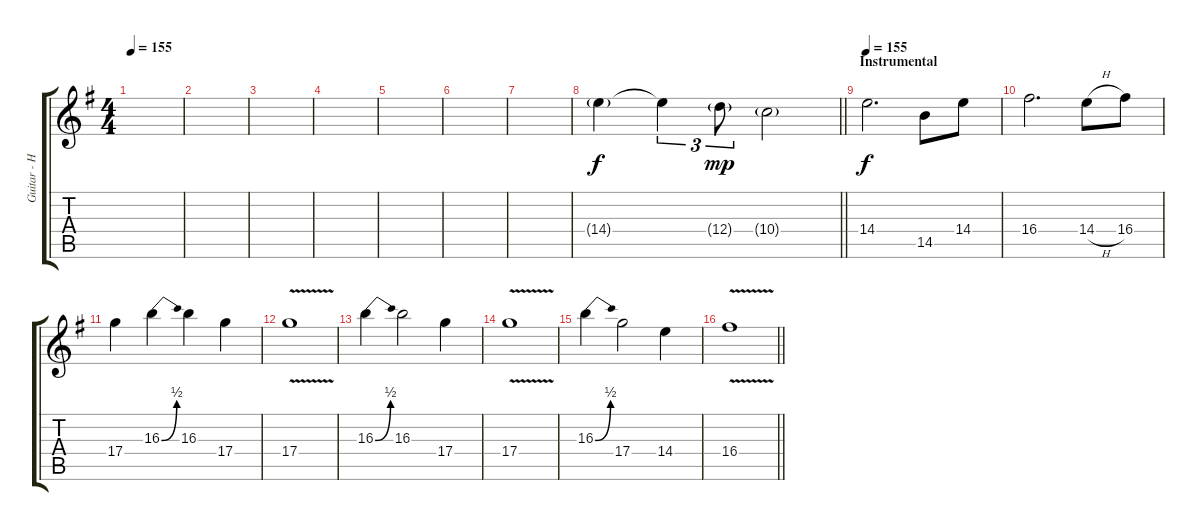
\track ("Guitar - Harmonies" "Guitar - H") {instrument overdrivenguitar}
\staff {score tabs}
\tuning (E4 B3 G3 D3 A2 E2) {hide}
\ts (4 4)
\tempo 155
\clef g2
\ks eminor
|
|
|
|
|
|
|
\barLineRight lightlight
14.4{g}.4 14.4{t}.4{tu (3 2) dy f} 12.4{g}.8{tu (3 2) dy mp} 10.4{g}.2 |
\section ("" "Instrumental")
\tempo 155
14.4.2{d dy f} 14.5.8 14.4.8 |
16.4.2{d} 14.4{h}.8 16.4.8 |
17.4.4 16.3{be (bend 0 0 60 2)}.4 16.3.4 17.4.4 |
17.4{v}.1 |
16.3{be (bend 0 0 60 2)}.4 16.3.2 17.4.4 |
17.4{v}.1 |
16.3{be (bend 0 0 60 2)}.4 17.4.2 14.4.4 |
\barLineRight lightlight
16.4{v}.1
